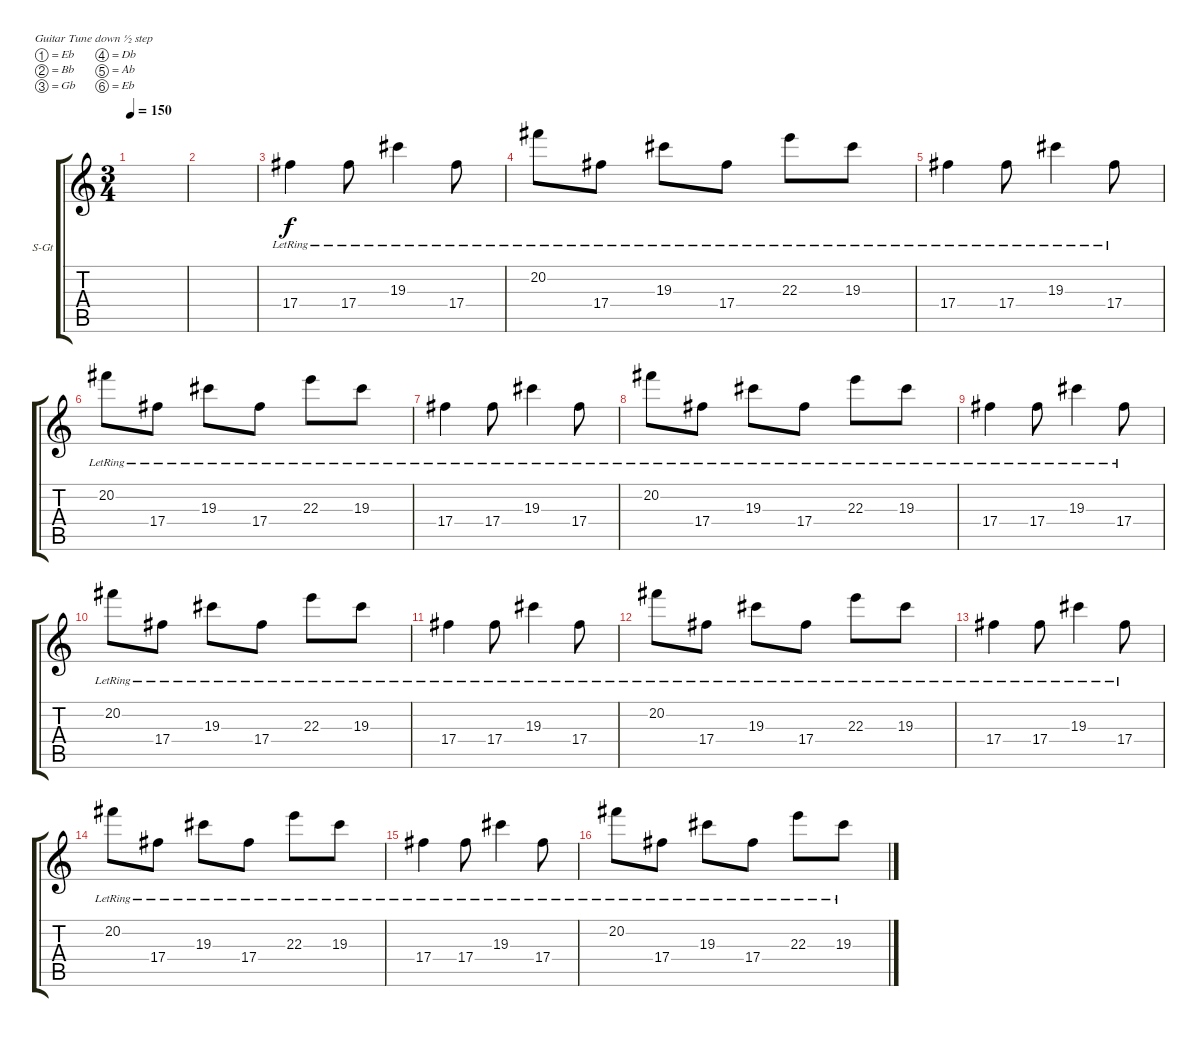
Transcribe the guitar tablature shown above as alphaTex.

\defaultSystemsLayout 4
\bracketExtendMode groupsimilarinstruments
\firstSystemTrackNameOrientation horizontal
\otherSystemsTrackNameOrientation horizontal
\track ("Myles" "S-Gt") {instrument acousticguitarsteel}
\staff {score tabs}
\tuning (Eb4 Bb3 Gb3 Db3 Ab2 Eb2)
\ts (3 4)
\tempo 150
\clef g2
\scale
0.333333
\ks c
|
\scale
0.333333 |
\scale
0.333333 17.4{lr}.4 17.4{lr}.8 19.3{lr}.4 17.4{lr}.8 |
\scale
0.333333 20.2{lr}.8 17.4{lr}.8 19.3{lr}.8 17.4{lr}.8 22.3{lr}.8 19.3{lr}.8 |
\scale
0.333333 17.4{lr}.4 17.4{lr}.8 19.3{lr}.4 17.4{lr}.8 |
\scale
0.333333 20.2{lr}.8 17.4{lr}.8 19.3{lr}.8 17.4{lr}.8 22.3{lr}.8 19.3{lr}.8 |
\scale
0.333333 17.4{lr}.4 17.4{lr}.8 19.3{lr}.4 17.4{lr}.8 |
\scale
0.333333 20.2{lr}.8 17.4{lr}.8 19.3{lr}.8 17.4{lr}.8 22.3{lr}.8 19.3{lr}.8 |
\scale
0.333333 17.4{lr}.4 17.4{lr}.8 19.3{lr}.4 17.4{lr}.8 |
20.2{lr}.8 17.4{lr}.8 19.3{lr}.8 17.4{lr}.8 22.3{lr}.8 19.3{lr}.8 |
17.4{lr}.4 17.4{lr}.8 19.3{lr}.4 17.4{lr}.8 |
20.2{lr}.8 17.4{lr}.8 19.3{lr}.8 17.4{lr}.8 22.3{lr}.8 19.3{lr}.8 |
17.4{lr}.4 17.4{lr}.8 19.3{lr}.4 17.4{lr}.8 |
20.2{lr}.8 17.4{lr}.8 19.3{lr}.8 17.4{lr}.8 22.3{lr}.8 19.3{lr}.8 |
17.4{lr}.4 17.4{lr}.8 19.3{lr}.4 17.4{lr}.8 |
20.2{lr}.8 17.4{lr}.8 19.3{lr}.8 17.4{lr}.8 22.3{lr}.8 19.3{lr}.8
